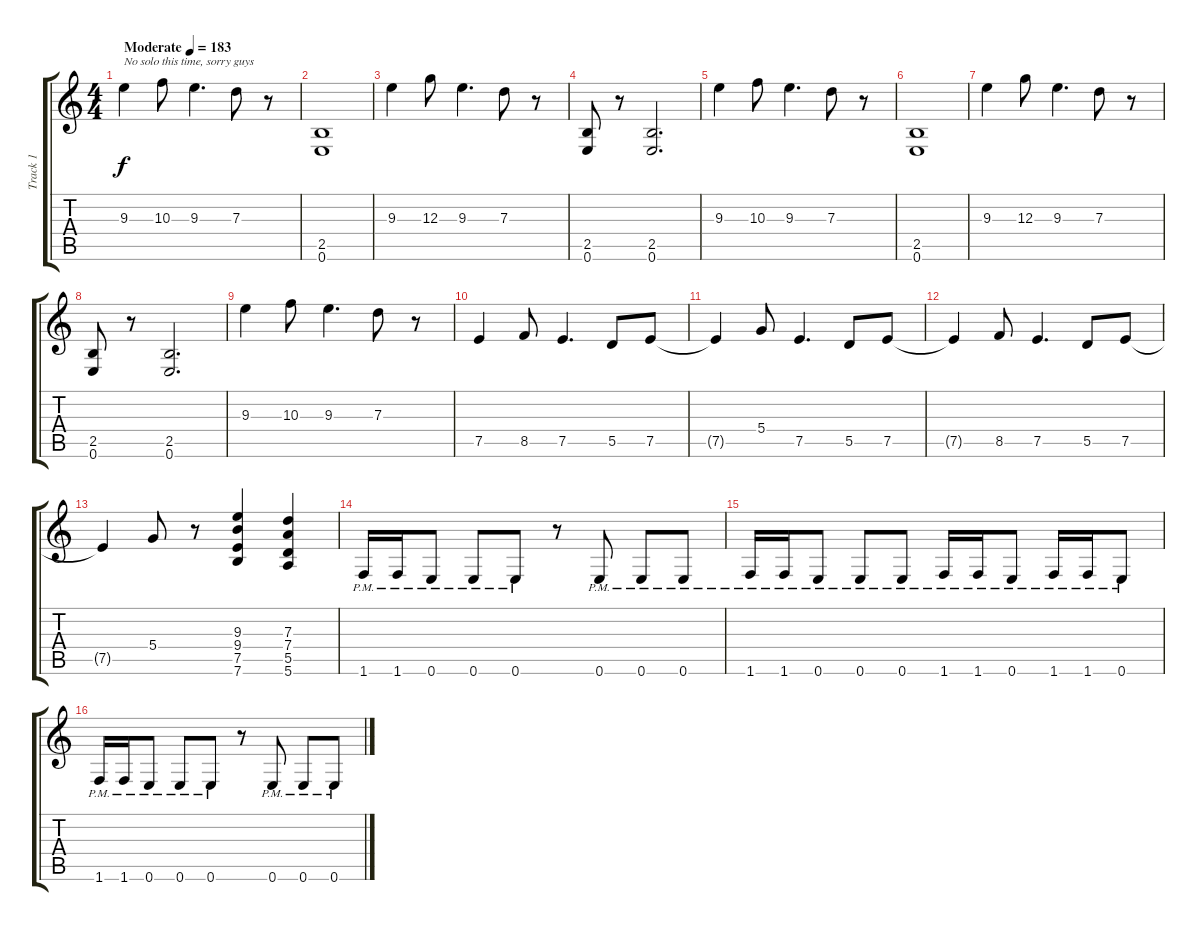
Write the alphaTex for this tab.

\track ("Track 1" "Track 1") {instrument distortionguitar}
\staff {score tabs}
\tuning (E4 B3 G3 D3 A2 E2) {hide}
\ts (4 4)
\tempo (183 "Moderate")
\clef g2
\ks c
9.3.4{txt "No solo this time, sorry guys" dy f instrument distortionguitar} 10.3.8 9.3.4{d} 7.3.8 r.8 |
(2.5 0.6).1 |
9.3.4 12.3.8 9.3.4{d} 7.3.8 r.8 |
(2.5 0.6).8 r.8 (2.5 0.6).2{d} |
9.3.4 10.3.8 9.3.4{d} 7.3.8 r.8 |
(2.5 0.6).1 |
9.3.4 12.3.8 9.3.4{d} 7.3.8 r.8 |
(2.5 0.6).8 r.8 (2.5 0.6).2{d} |
9.3.4 10.3.8 9.3.4{d} 7.3.8 r.8 |
7.5.4 8.5.8 7.5.4{d} 5.5.8 7.5.8 |
7.5{t}.4 5.4.8 7.5.4{d} 5.5.8 7.5.8 |
7.5{t}.4 8.5.8 7.5.4{d} 5.5.8 7.5.8 |
7.5{t}.4 5.4.8 r.8 (9.3 9.4 7.5 7.6).4 (7.3 7.4 5.5 5.6).4 |
1.6{pm}.16 1.6{pm}.16 0.6{pm}.8 0.6{pm}.8 0.6{pm}.8 r.8 0.6{pm}.8 0.6{pm}.8 0.6{pm}.8 |
1.6{pm}.16 1.6{pm}.16 0.6{pm}.8 0.6{pm}.8 0.6{pm}.8 1.6{pm}.16 1.6{pm}.16 0.6{pm}.8 1.6{pm}.16 1.6{pm}.16 0.6{pm}.8 |
1.6{pm}.16 1.6{pm}.16 0.6{pm}.8 0.6{pm}.8 0.6{pm}.8 r.8 0.6{pm}.8 0.6{pm}.8 0.6{pm}.8
